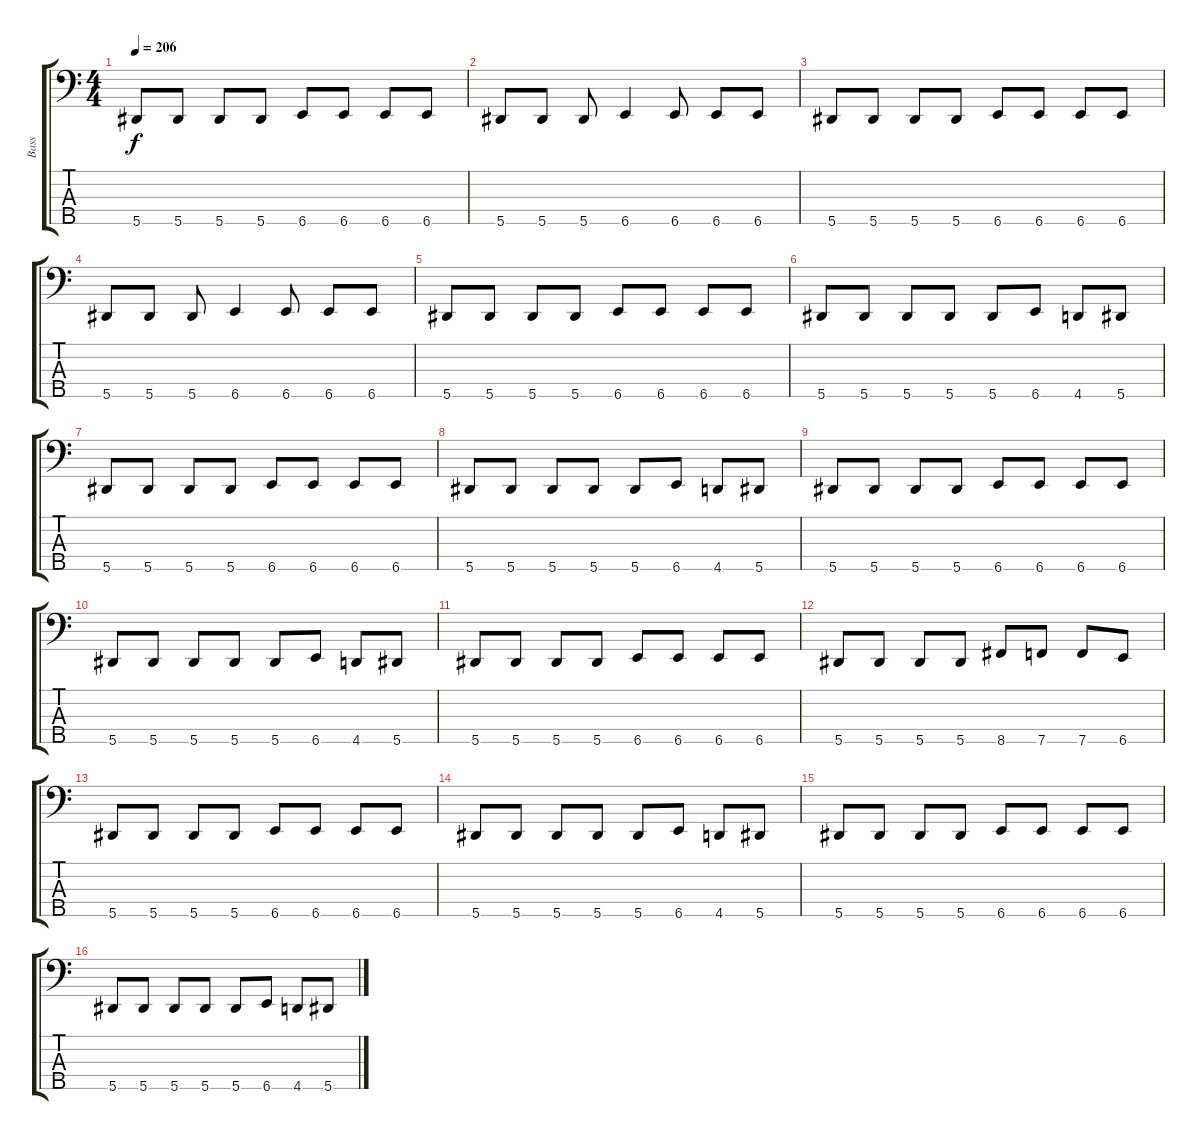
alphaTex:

\track ("Bass" "Bass") {instrument electricbassfinger}
\staff {score tabs}
\tuning (Gb2 Db2 Ab1 Eb1 Bb0) {hide}
\ts (4 4)
\tempo 206
\clef f4
\ks c
5.5.8{dy f instrument electricbassfinger} 5.5.8 5.5.8 5.5.8 6.5.8 6.5.8 6.5.8 6.5.8 |
5.5.8 5.5.8 5.5.8 6.5.4 6.5.8 6.5.8 6.5.8 |
5.5.8 5.5.8 5.5.8 5.5.8 6.5.8 6.5.8 6.5.8 6.5.8 |
5.5.8 5.5.8 5.5.8 6.5.4 6.5.8 6.5.8 6.5.8 |
5.5.8 5.5.8 5.5.8 5.5.8 6.5.8 6.5.8 6.5.8 6.5.8 |
5.5.8 5.5.8 5.5.8 5.5.8 5.5.8 6.5.8 4.5.8 5.5.8 |
5.5.8 5.5.8 5.5.8 5.5.8 6.5.8 6.5.8 6.5.8 6.5.8 |
5.5.8 5.5.8 5.5.8 5.5.8 5.5.8 6.5.8 4.5.8 5.5.8 |
5.5.8 5.5.8 5.5.8 5.5.8 6.5.8 6.5.8 6.5.8 6.5.8 |
5.5.8 5.5.8 5.5.8 5.5.8 5.5.8 6.5.8 4.5.8 5.5.8 |
5.5.8 5.5.8 5.5.8 5.5.8 6.5.8 6.5.8 6.5.8 6.5.8 |
5.5.8 5.5.8 5.5.8 5.5.8 8.5.8 7.5.8 7.5.8 6.5.8 |
5.5.8 5.5.8 5.5.8 5.5.8 6.5.8 6.5.8 6.5.8 6.5.8 |
5.5.8 5.5.8 5.5.8 5.5.8 5.5.8 6.5.8 4.5.8 5.5.8 |
5.5.8 5.5.8 5.5.8 5.5.8 6.5.8 6.5.8 6.5.8 6.5.8 |
5.5.8 5.5.8 5.5.8 5.5.8 5.5.8 6.5.8 4.5.8 5.5.8
